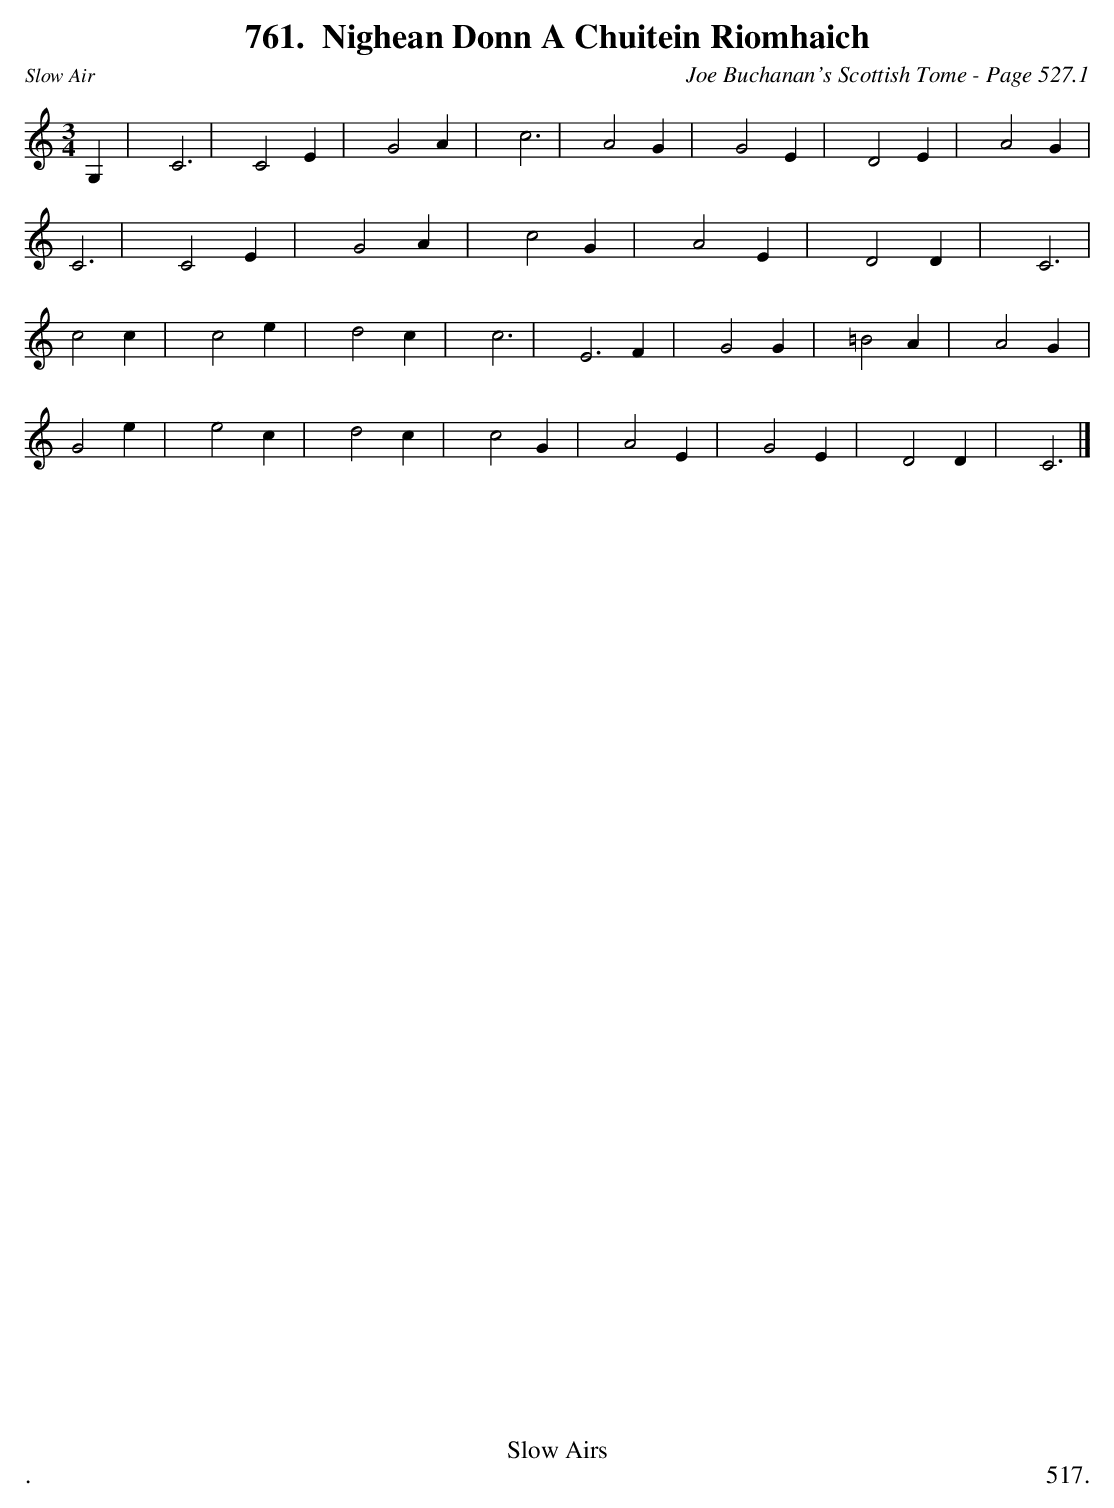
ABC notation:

X:1
T:Nighean Donn A Chuitein Riomhaich
C:Joe Buchanan's Scottish Tome - Page 527.1
L:1/4
M:3/4
K:C
G, | C3 | C2 E | G2 A | c3 | A2 G | G2 E | D2 E | A2 G |
C3 | C2 E | G2 A | c2 G | A2 E | D2 D | C3 |
c2 c | c2 e | d2 c | c3 | E3 F | G2 G | =B2 A | A2 G |
G2 e | e2 c | d2 c | c2 G | A2 E | G2 E | D2 D | C3 |]
